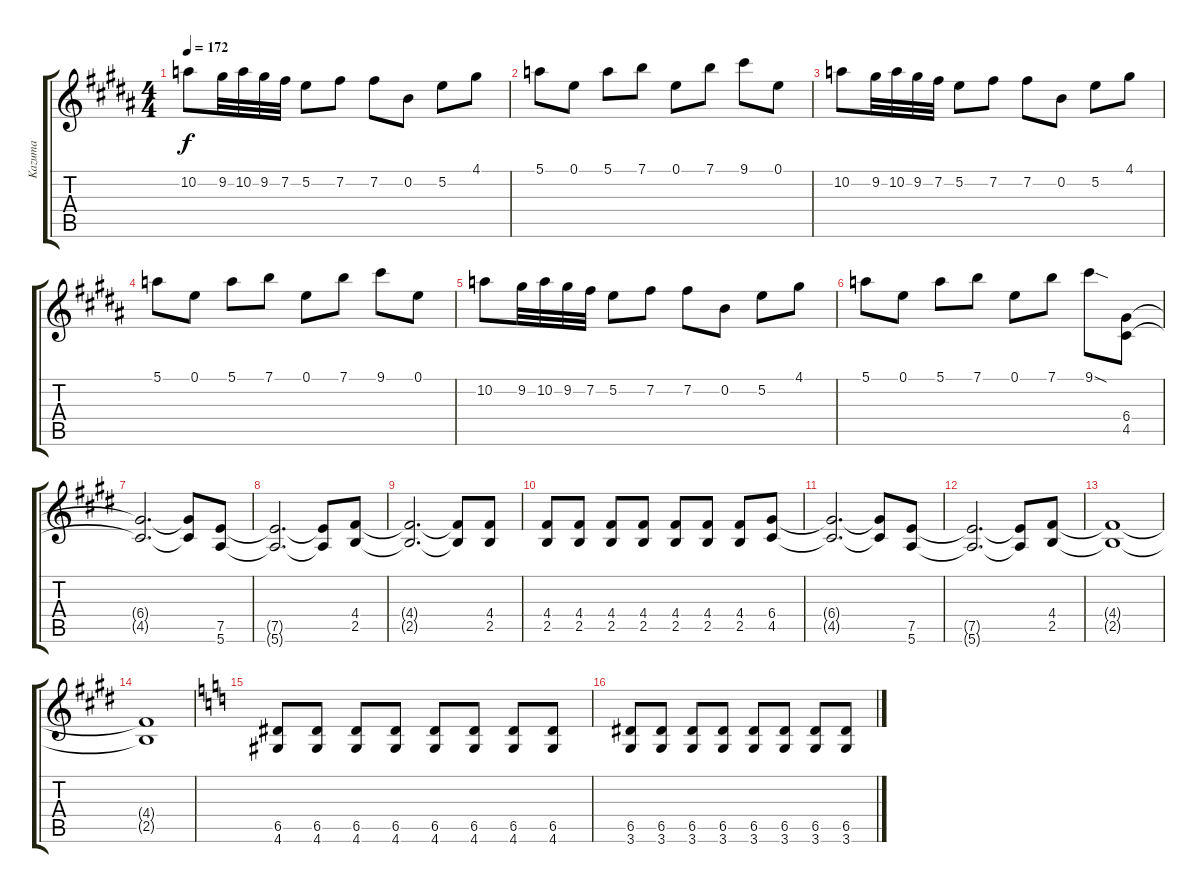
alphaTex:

\track ("Kazuma" "Kazuma") {instrument overdrivenguitar}
\staff {score tabs}
\tuning (E4 B3 G3 D3 A2 E2) {hide}
\ts (4 4)
\tempo 172
\clef g2
\ks b
10.2.8{dy f} 9.2.32 10.2.32 9.2.32 7.2.32 5.2.8 7.2.8 7.2.8 0.2.8 5.2.8 4.1.8 |
5.1.8 0.1.8 5.1.8 7.1.8 0.1.8 7.1.8 9.1.8 0.1.8 |
10.2.8 9.2.32 10.2.32 9.2.32 7.2.32 5.2.8 7.2.8 7.2.8 0.2.8 5.2.8 4.1.8 |
5.1.8 0.1.8 5.1.8 7.1.8 0.1.8 7.1.8 9.1.8 0.1.8 |
10.2.8 9.2.32 10.2.32 9.2.32 7.2.32 5.2.8 7.2.8 7.2.8 0.2.8 5.2.8 4.1.8 |
5.1.8 0.1.8 5.1.8 7.1.8 0.1.8 7.1.8 9.1{sod}.8 (6.4 4.5).8 |
\ks e
(6.4{t} 4.5{t}).2{d} (6.4{t} 4.5{t}).8 (7.5 5.6).8 |
(7.5{t} 5.6{t}).2{d} (7.5{t} 5.6{t}).8 (4.4 2.5).8 |
(4.4{t} 2.5{t}).2{d} (4.4{t} 2.5{t}).8 (4.4 2.5).8 |
(4.4 2.5).8 (4.4 2.5).8 (4.4 2.5).8 (4.4 2.5).8 (4.4 2.5).8 (4.4 2.5).8 (4.4 2.5).8 (6.4 4.5).8 |
(6.4{t} 4.5{t}).2{d} (6.4{t} 4.5{t}).8 (7.5 5.6).8 |
(7.5{t} 5.6{t}).2{d} (7.5{t} 5.6{t}).8 (4.4 2.5).8 |
(4.4{t} 2.5{t}).1 |
(4.4{t} 2.5{t}).1 |
\ks c
(6.5 4.6).8 (6.5 4.6).8 (6.5 4.6).8 (6.5 4.6).8 (6.5 4.6).8 (6.5 4.6).8 (6.5 4.6).8 (6.5 4.6).8 |
(6.5 3.6).8 (6.5 3.6).8 (6.5 3.6).8 (6.5 3.6).8 (6.5 3.6).8 (6.5 3.6).8 (6.5 3.6).8 (6.5 3.6).8
